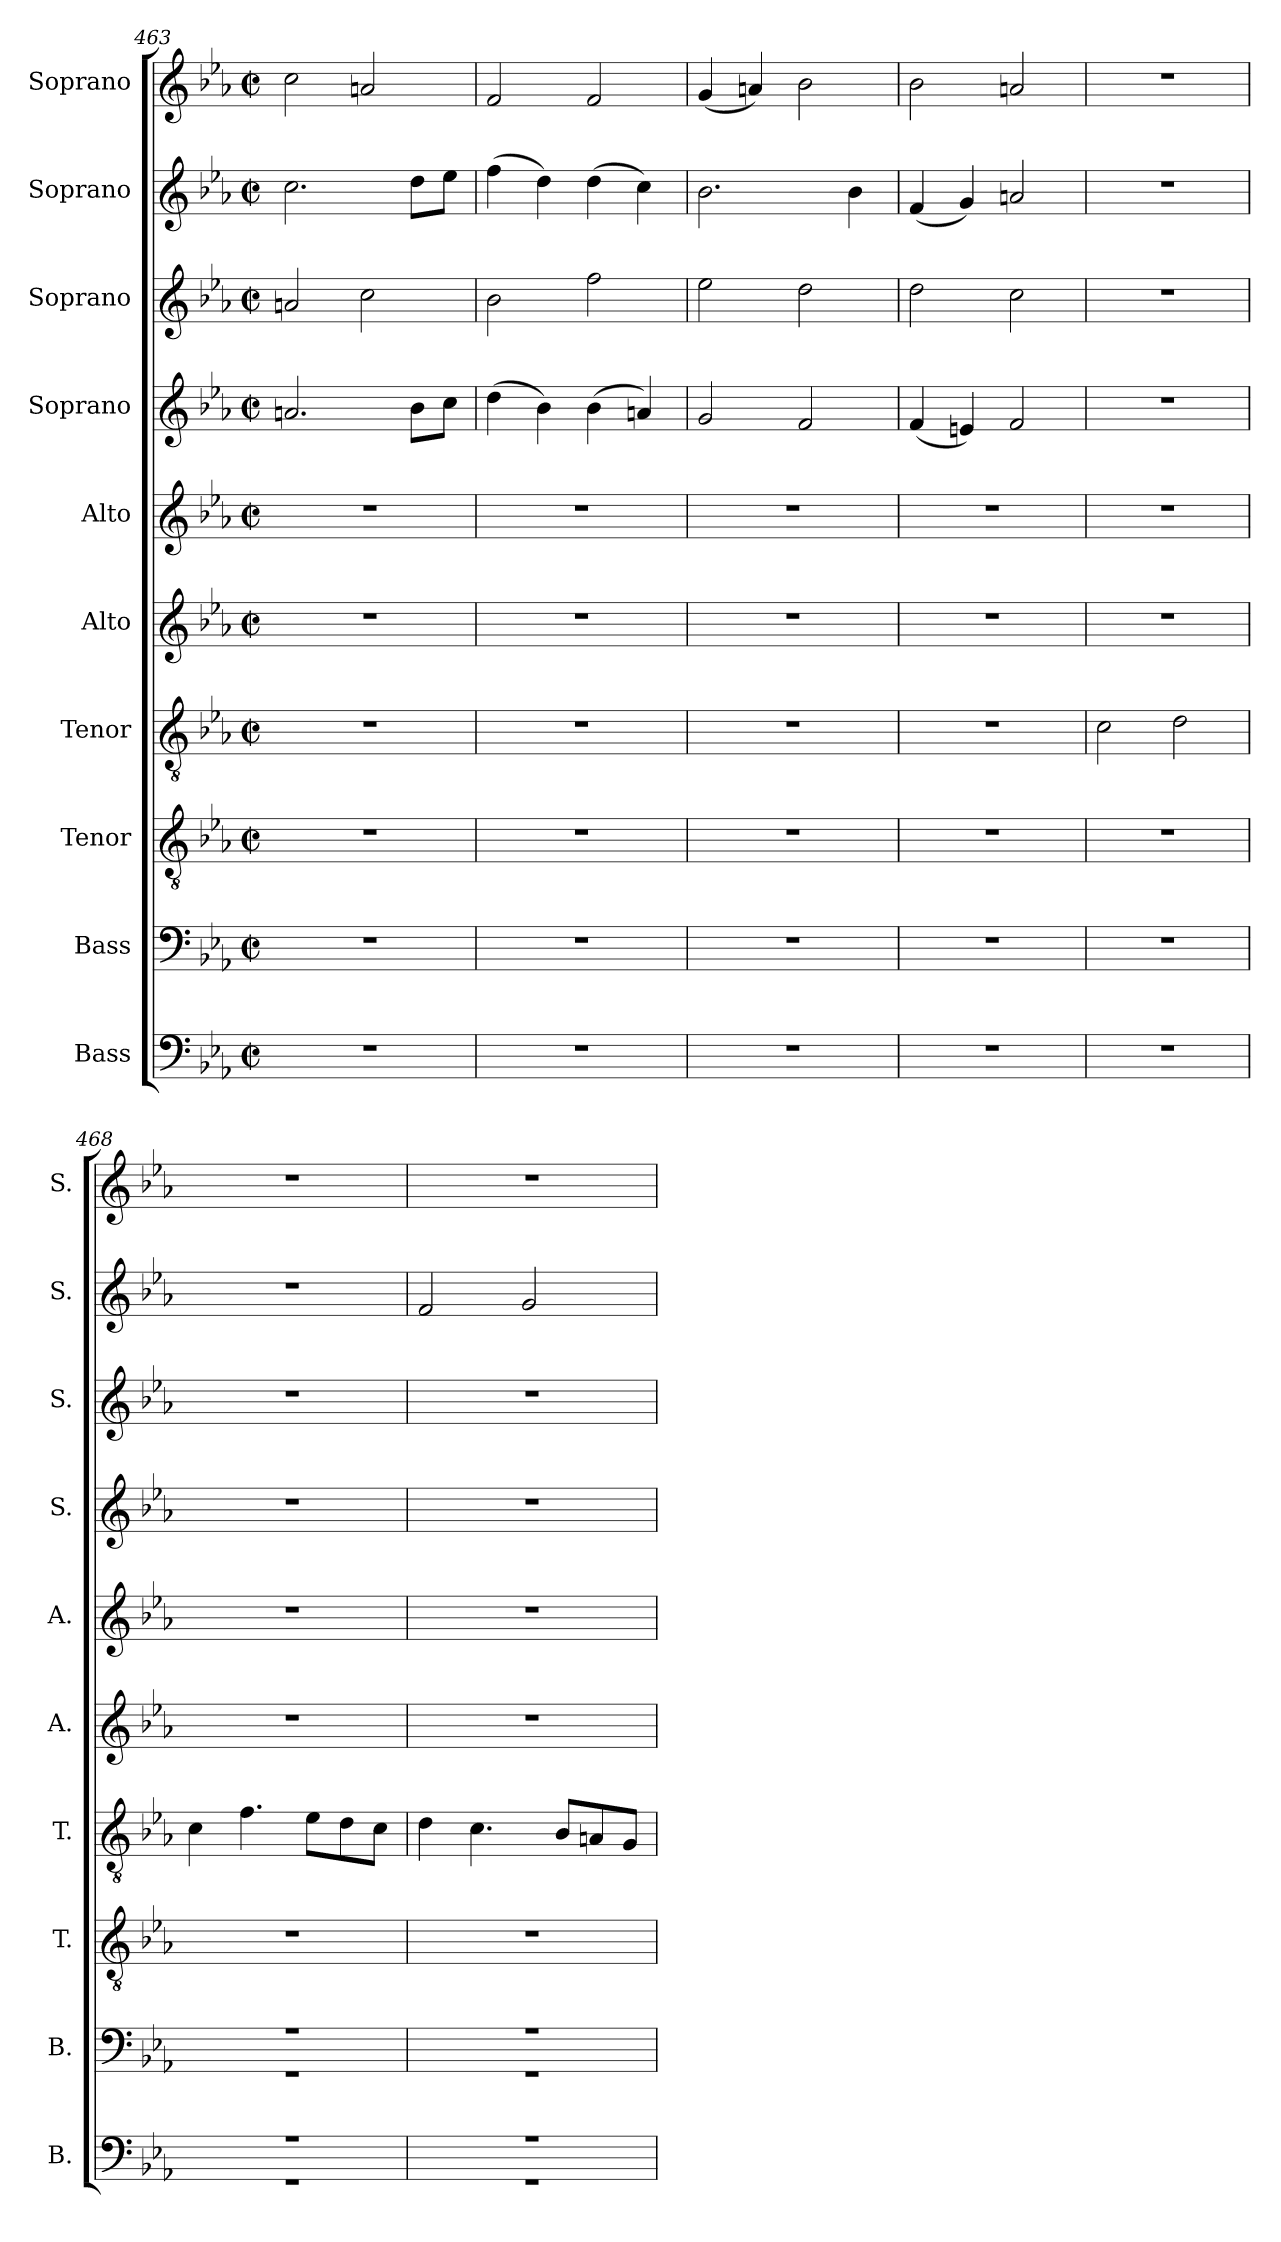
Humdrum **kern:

**kern	**kern	**kern	**kern	**kern	**kern	**kern	**kern	**kern	**kern
*part10	*part9	*part8	*part7	*part6	*part5	*part4	*part3	*part2	*part1
*staff10	*staff9	*staff8	*staff7	*staff6	*staff5	*staff4	*staff3	*staff2	*staff1
*I"Bass	*I"Bass	*I"Tenor	*I"Tenor	*I"Alto	*I"Alto	*I"Soprano	*I"Soprano	*I"Soprano	*I"Soprano
*I'B.	*I'B.	*I'T.	*I'T.	*I'A.	*I'A.	*I'S.	*I'S.	*I'S.	*I'S.
*clefF4	*clefF4	*clefGv2	*clefGv2	*clefG2	*clefG2	*clefG2	*clefG2	*clefG2	*clefG2
*k[b-e-a-]	*k[b-e-a-]	*k[b-e-a-]	*k[b-e-a-]	*k[b-e-a-]	*k[b-e-a-]	*k[b-e-a-]	*k[b-e-a-]	*k[b-e-a-]	*k[b-e-a-]
*M4/4	*M4/4	*M4/4	*M4/4	*M4/4	*M4/4	*M4/4	*M4/4	*M4/4	*M4/4
*met(c|)	*met(c|)	*met(c|)	*met(c|)	*met(c|)	*met(c|)	*met(c|)	*met(c|)	*met(c|)	*met(c|)
=463	=463	=463	=463	=463	=463	=463	=463	=463	=463
1r	1r	1r	1r	1r	1r	2.an/	2an/	2.cc\	2cc\
.	.	.	.	.	.	.	2cc\	.	2an/
.	.	.	.	.	.	8b-\L	.	8dd\L	.
.	.	.	.	.	.	8cc\J	.	8ee-\J	.
=464	=464	=464	=464	=464	=464	=464	=464	=464	=464
1r	1r	1r	1r	1r	1r	(4dd\	2b-\	(4ff\	2f/
.	.	.	.	.	.	4b-\)	.	4dd\)	.
.	.	.	.	.	.	(4b-\	2ff\	(4dd\	2f/
.	.	.	.	.	.	4an/)	.	4cc\)	.
!!LO:PB:g=z
=465	=465	=465	=465	=465	=465	=465	=465	=465	=465
1r	1r	1r	1r	1r	1r	2g/	2ee-\	2.b-\	(4g/
.	.	.	.	.	.	.	.	.	4an/)
.	.	.	.	.	.	2f/	2dd\	.	2b-\
.	.	.	.	.	.	.	.	4b-\	.
=466	=466	=466	=466	=466	=466	=466	=466	=466	=466
1r	1r	1r	1r	1r	1r	(4f/	2dd\	(4f/	2b-\
.	.	.	.	.	.	4en/)	.	4g/)	.
.	.	.	.	.	.	2f/	2cc\	2an/	2an/
=467	=467	=467	=467	=467	=467	=467	=467	=467	=467
1r	1r	1r	2c\	1r	1r	1r	1r	1r	1r
.	.	.	2d\	.	.	.	.	.	.
=468	=468	=468	=468	=468	=468	=468	=468	=468	=468
*^	*^	*	*	*	*	*	*	*	*
1r	1r	1r	1r	1r	4c\	1r	1r	1r	1r	1r	1r
.	.	.	.	.	4.f\	.	.	.	.	.	.
.	.	.	.	.	8e-\L	.	.	.	.	.	.
.	.	.	.	.	8d\	.	.	.	.	.	.
.	.	.	.	.	8c\J	.	.	.	.	.	.
=469	=469	=469	=469	=469	=469	=469	=469	=469	=469	=469	=469
1r	1r	1r	1r	1r	4d\	1r	1r	1r	1r	2f/	1r
.	.	.	.	.	4.c\	.	.	.	.	.	.
.	.	.	.	.	.	.	.	.	.	2g/	.
.	.	.	.	.	8B-/L	.	.	.	.	.	.
.	.	.	.	.	8An/	.	.	.	.	.	.
.	.	.	.	.	8G/J	.	.	.	.	.	.
*v	*v	*	*	*	*	*	*	*	*	*	*
*	*v	*v	*	*	*	*	*	*	*	*
=	=	=	=	=	=	=	=	=	=
*-	*-	*-	*-	*-	*-	*-	*-	*-	*-
